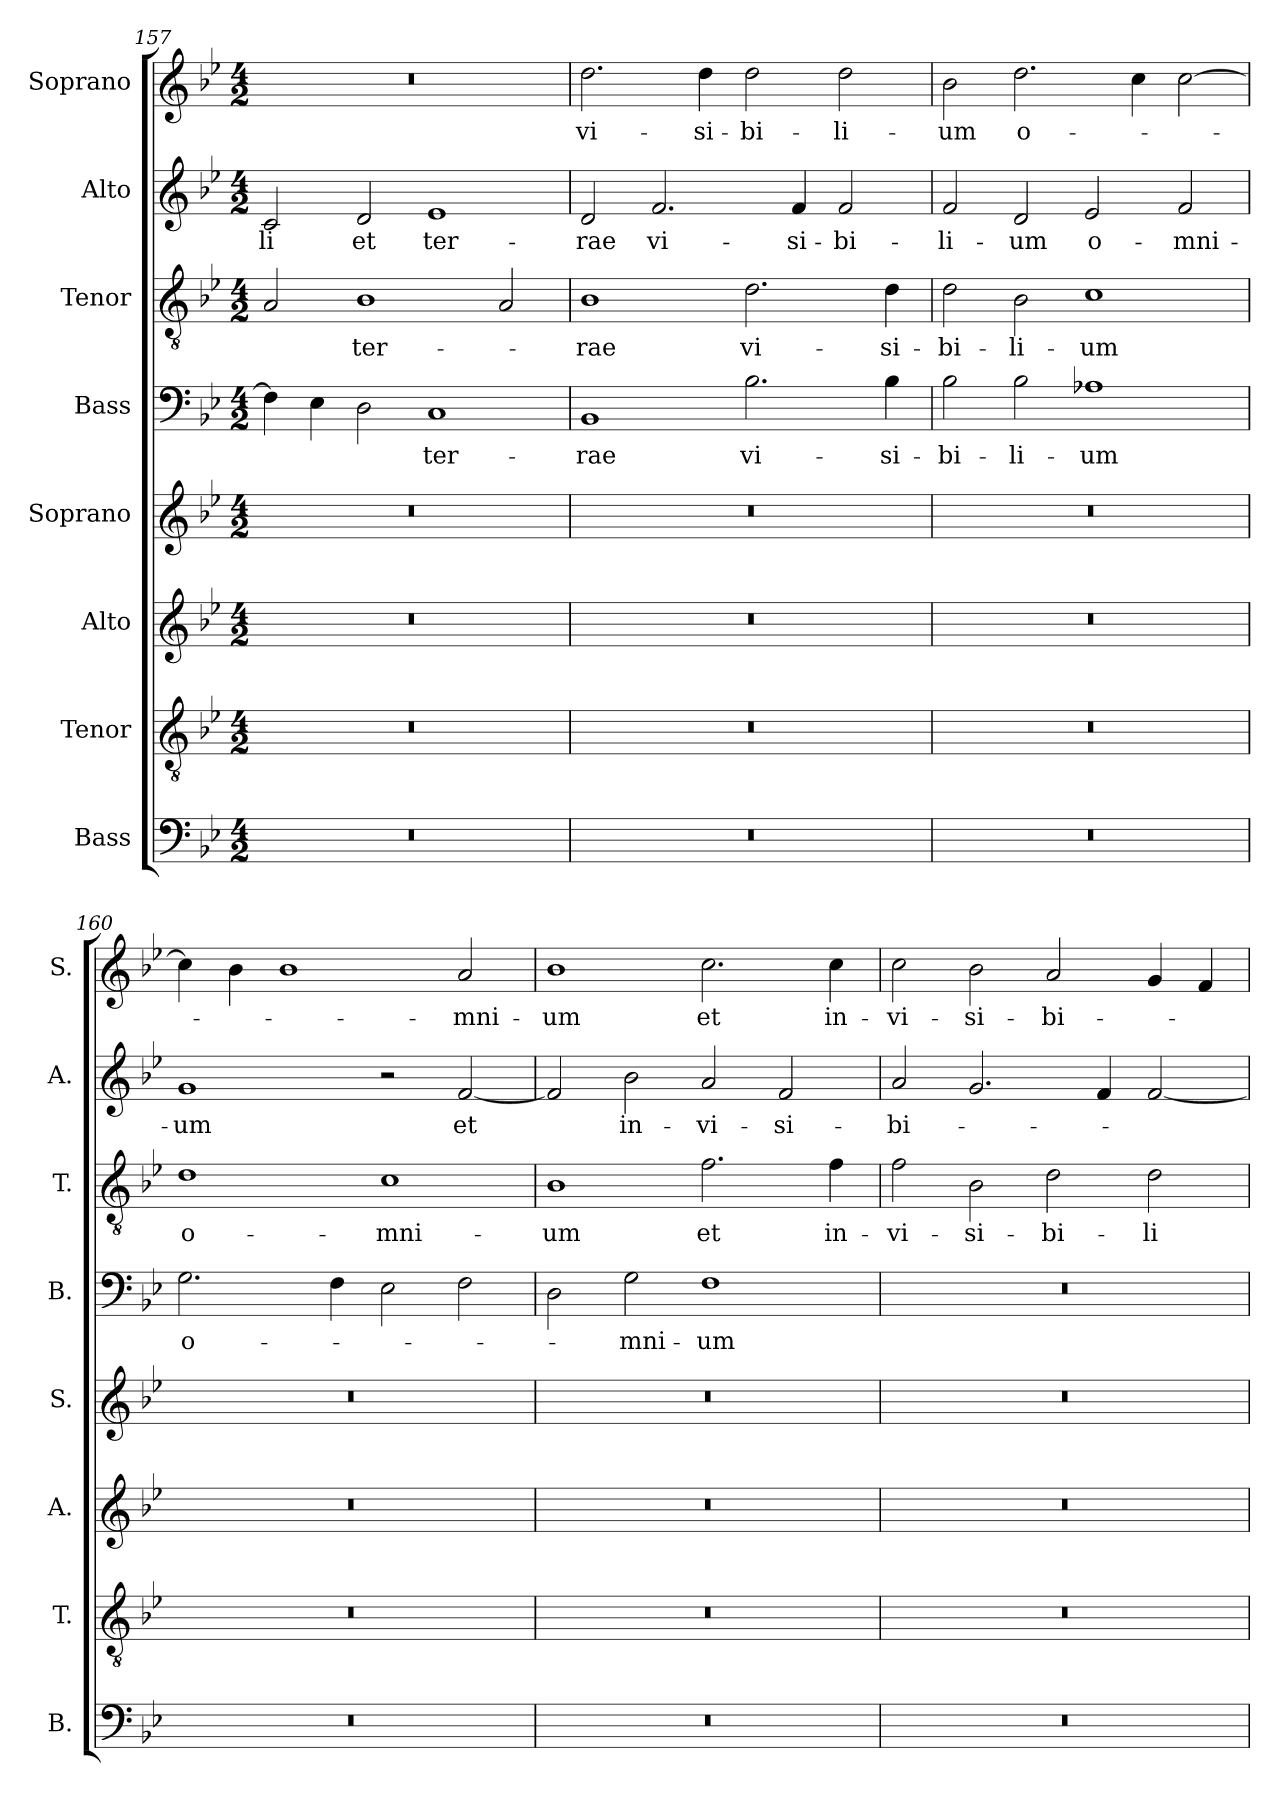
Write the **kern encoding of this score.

**kern	**kern	**kern	**kern	**kern	**text	**kern	**text	**kern	**text	**kern	**text
*part8	*part7	*part6	*part5	*part4	*part4	*part3	*part3	*part2	*part2	*part1	*part1
*staff8	*staff7	*staff6	*staff5	*staff4	*staff4	*staff3	*staff3	*staff2	*staff2	*staff1	*staff1
*I"Bass	*I"Tenor	*I"Alto	*I"Soprano	*I"Bass	*	*I"Tenor	*	*I"Alto	*	*I"Soprano	*
*I'B.	*I'T.	*I'A.	*I'S.	*I'B.	*	*I'T.	*	*I'A.	*	*I'S.	*
*clefF4	*clefGv2	*clefG2	*clefG2	*clefF4	*	*clefGv2	*	*clefG2	*	*clefG2	*
*	*ITrd7c12	*	*	*	*	*ITrd7c12	*	*	*	*	*
*k[b-e-]	*k[b-e-]	*k[b-e-]	*k[b-e-]	*k[b-e-]	*	*k[b-e-]	*	*k[b-e-]	*	*k[b-e-]	*
*B-:	*B-:	*B-:	*B-:	*B-:	*	*B-:	*	*B-:	*	*B-:	*
*M4/2	*M4/2	*M4/2	*M4/2	*M4/2	*	*M4/2	*	*M4/2	*	*M4/2	*
=157	=157	=157	=157	=157	=157	=157	=157	=157	=157	=157	=157
!LO:N:vis=1	!LO:N:vis=1	!LO:N:vis=1	!LO:N:vis=1	!	!	!	!	!	!	!	!
!	!	!	!	!	!	!	!	!	!LO:LY:b:color=#000000	!LO:N:vis=1	!
0r	0r	0r	0r	4Fi\]	.	2AAi/	.	2ci/	-li	0r	.
.	.	.	.	4E-i\	.	.	.	.	.	.	.
!	!	!	!	!	!	!	!LO:LY:b:color=#000000	!	!	!	!
!	!	!	!	!	!	!	!	!	!LO:LY:b:color=#000000	!	!
.	.	.	.	2Di\	.	1BB-i	ter-	2di/	et	.	.
!	!	!	!	!	!LO:LY:b:color=#000000	!	!	!	!	!	!
!	!	!	!	!	!	!	!	!	!LO:LY:b:color=#000000	!	!
.	.	.	.	1Ci	ter-	.	.	1e-i	ter-	.	.
.	.	.	.	.	.	2AAi/	.	.	.	.	.
=158	=158	=158	=158	=158	=158	=158	=158	=158	=158	=158	=158
!LO:N:vis=1	!LO:N:vis=1	!LO:N:vis=1	!LO:N:vis=1	!	!	!	!	!	!	!	!
!	!	!	!	!	!LO:LY:b:color=#000000	!	!	!	!	!	!
!	!	!	!	!	!	!	!LO:LY:b:color=#000000	!	!	!	!
!	!	!	!	!	!	!	!	!	!LO:LY:b:color=#000000	!	!
!	!	!	!	!	!	!	!	!	!	!	!LO:LY:b:color=#000000
0r	0r	0r	0r	1BB-i	-rae	1BB-i	-rae	2di/	-rae	2.ddi\	vi-
!	!	!	!	!	!	!	!	!	!LO:LY:b:color=#000000	!	!
.	.	.	.	.	.	.	.	2.fi/	vi-	.	.
!	!	!	!	!	!	!	!	!	!	!	!LO:LY:b:color=#000000
.	.	.	.	.	.	.	.	.	.	4ddi\	-si-
!	!	!	!	!	!LO:LY:b:color=#000000	!	!	!	!	!	!
!	!	!	!	!	!	!	!LO:LY:b:color=#000000	!	!	!	!
!	!	!	!	!	!	!	!	!	!	!	!LO:LY:b:color=#000000
.	.	.	.	2.B-i\	vi-	2.Di\	vi-	.	.	2ddi\	-bi-
!	!	!	!	!	!	!	!	!	!LO:LY:b:color=#000000	!	!
.	.	.	.	.	.	.	.	4fi/	-si-	.	.
!	!	!	!	!	!	!	!	!	!LO:LY:b:color=#000000	!	!
!	!	!	!	!	!	!	!	!	!	!	!LO:LY:b:color=#000000
.	.	.	.	.	.	.	.	2fi/	-bi-	2ddi\	-li-
!	!	!	!	!	!LO:LY:b:color=#000000	!	!	!	!	!	!
!	!	!	!	!	!	!	!LO:LY:b:color=#000000	!	!	!	!
.	.	.	.	4B-i\	-si-	4Di\	-si-	.	.	.	.
!!LO:LB:g=z
=159	=159	=159	=159	=159	=159	=159	=159	=159	=159	=159	=159
!LO:N:vis=1	!LO:N:vis=1	!LO:N:vis=1	!LO:N:vis=1	!	!	!	!	!	!	!	!
!	!	!	!	!	!LO:LY:b:color=#000000	!	!	!	!	!	!
!	!	!	!	!	!	!	!LO:LY:b:color=#000000	!	!	!	!
!	!	!	!	!	!	!	!	!	!LO:LY:b:color=#000000	!	!
!	!	!	!	!	!	!	!	!	!	!	!LO:LY:b:color=#000000
0r	0r	0r	0r	2B-i\	-bi-	2Di\	-bi-	2fi/	-li-	2b-i\	-um
!	!	!	!	!	!LO:LY:b:color=#000000	!	!	!	!	!	!
!	!	!	!	!	!	!	!LO:LY:b:color=#000000	!	!	!	!
!	!	!	!	!	!	!	!	!	!LO:LY:b:color=#000000	!	!
!	!	!	!	!	!	!	!	!	!	!	!LO:LY:b:color=#000000
.	.	.	.	2B-i\	-li-	2BB-i\	-li-	2di/	-um	2.ddi\	o-
!	!	!	!	!	!LO:LY:b:color=#000000	!	!	!	!	!	!
!	!	!	!	!	!	!	!LO:LY:b:color=#000000	!	!	!	!
!	!	!	!	!	!	!	!	!	!LO:LY:b:color=#000000	!	!
.	.	.	.	1A-Xi	-um	1Ci	-um	2e-i/	o-	.	.
.	.	.	.	.	.	.	.	.	.	4cci\	.
!	!	!	!	!	!	!	!	!	!LO:LY:b:color=#000000	!	!
.	.	.	.	.	.	.	.	2fi/	-mni-	[2cci\	.
=160	=160	=160	=160	=160	=160	=160	=160	=160	=160	=160	=160
!LO:N:vis=1	!LO:N:vis=1	!LO:N:vis=1	!LO:N:vis=1	!	!	!	!	!	!	!	!
!	!	!	!	!	!LO:LY:b:color=#000000	!	!	!	!	!	!
!	!	!	!	!	!	!	!LO:LY:b:color=#000000	!	!	!	!
!	!	!	!	!	!	!	!	!	!LO:LY:b:color=#000000	!	!
0r	0r	0r	0r	2.Gi\	o-	1Di	o-	1gi	-um	4cci\]	.
.	.	.	.	.	.	.	.	.	.	4b-i\	.
.	.	.	.	.	.	.	.	.	.	1b-i	.
.	.	.	.	4Fi\	.	.	.	.	.	.	.
!	!	!	!	!	!	!	!LO:LY:b:color=#000000	!	!	!	!
.	.	.	.	2E-i\	.	1Ci	-mni-	2r	.	.	.
!	!	!	!	!	!	!	!	!	!LO:LY:b:color=#000000	!	!
!	!	!	!	!	!	!	!	!	!	!	!LO:LY:b:color=#000000
.	.	.	.	2Fi\	.	.	.	[2fi/	et	2ai/	-mni-
=161	=161	=161	=161	=161	=161	=161	=161	=161	=161	=161	=161
!LO:N:vis=1	!LO:N:vis=1	!LO:N:vis=1	!LO:N:vis=1	!	!	!	!	!	!	!	!
!	!	!	!	!	!	!	!LO:LY:b:color=#000000	!	!	!	!
!	!	!	!	!	!	!	!	!	!	!	!LO:LY:b:color=#000000
0r	0r	0r	0r	2Di\	.	1BB-i	-um	2fi/]	.	1b-i	-um
!	!	!	!	!	!LO:LY:b:color=#000000	!	!	!	!	!	!
!	!	!	!	!	!	!	!	!	!LO:LY:b:color=#000000	!	!
.	.	.	.	2Gi\	-mni-	.	.	2b-i\	in-	.	.
!	!	!	!	!	!LO:LY:b:color=#000000	!	!	!	!	!	!
!	!	!	!	!	!	!	!LO:LY:b:color=#000000	!	!	!	!
!	!	!	!	!	!	!	!	!	!LO:LY:b:color=#000000	!	!
!	!	!	!	!	!	!	!	!	!	!	!LO:LY:b:color=#000000
.	.	.	.	1Fi	-um	2.Fi\	et	2ai/	-vi-	2.cci\	et
!	!	!	!	!	!	!	!	!	!LO:LY:b:color=#000000	!	!
.	.	.	.	.	.	.	.	2fi/	-si-	.	.
!	!	!	!	!	!	!	!LO:LY:b:color=#000000	!	!	!	!
!	!	!	!	!	!	!	!	!	!	!	!LO:LY:b:color=#000000
.	.	.	.	.	.	4Fi\	in-	.	.	4cci\	in-
=162	=162	=162	=162	=162	=162	=162	=162	=162	=162	=162	=162
!LO:N:vis=1	!LO:N:vis=1	!LO:N:vis=1	!LO:N:vis=1	!LO:N:vis=1	!	!	!	!	!	!	!
!	!	!	!	!	!	!	!LO:LY:b:color=#000000	!	!	!	!
!	!	!	!	!	!	!	!	!	!LO:LY:b:color=#000000	!	!
!	!	!	!	!	!	!	!	!	!	!	!LO:LY:b:color=#000000
0r	0r	0r	0r	0r	.	2Fi\	-vi-	2ai/	-bi-	2cci\	-vi-
!	!	!	!	!	!	!	!LO:LY:b:color=#000000	!	!	!	!
!	!	!	!	!	!	!	!	!	!	!	!LO:LY:b:color=#000000
.	.	.	.	.	.	2BB-i\	-si-	2.gi/	.	2b-i\	-si-
!	!	!	!	!	!	!	!LO:LY:b:color=#000000	!	!	!	!
!	!	!	!	!	!	!	!	!	!	!	!LO:LY:b:color=#000000
.	.	.	.	.	.	2Di\	-bi-	.	.	2ai/	-bi-
.	.	.	.	.	.	.	.	4fi/	.	.	.
!	!	!	!	!	!	!	!LO:LY:b:color=#000000	!	!	!	!
.	.	.	.	.	.	2Di\	-li-	[2fi/	.	4gi/	.
.	.	.	.	.	.	.	.	.	.	4fi/	.
=	=	=	=	=	=	=	=	=	=	=	=
*-	*-	*-	*-	*-	*-	*-	*-	*-	*-	*-	*-
